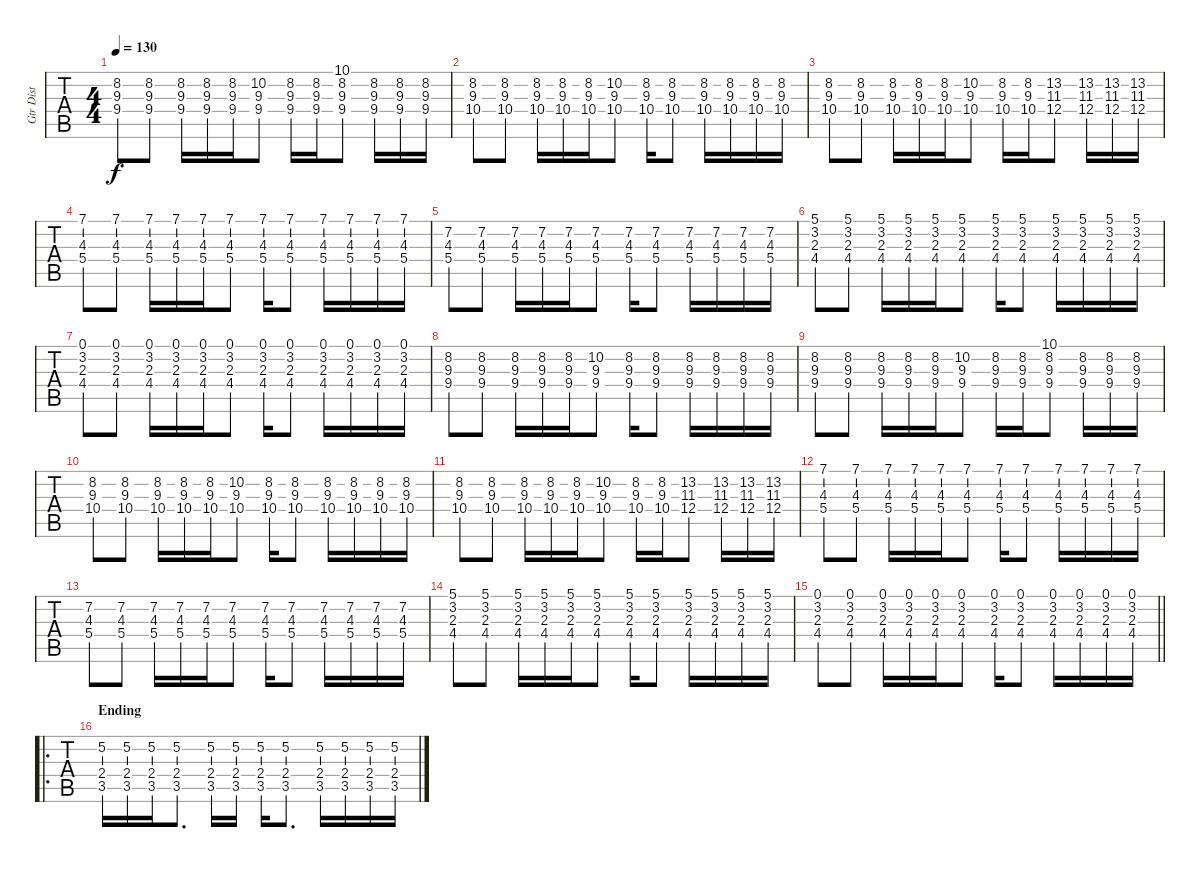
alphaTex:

\track ("Gtr Dist" "Gtr Dist") {instrument distortionguitar}
\staff {tabs}
\tuning (E4 B3 G3 D3 A2 D2) {hide}
\ts (4 4)
\tempo 130
\clef g2
\ks c
(8.2 9.3 9.4).8{dy f} (8.2 9.3 9.4).8 (8.2 9.3 9.4).16 (8.2 9.3 9.4).16 (8.2 9.3 9.4).16 (10.2 9.3 9.4).8 (8.2 9.3 9.4).16 (8.2 9.3 9.4).16 (10.1 8.2 9.3 9.4).8 (8.2 9.3 9.4).16 (8.2 9.3 9.4).16 (8.2 9.3 9.4).16 |
(8.2 9.3 10.4).8 (8.2 9.3 10.4).8 (8.2 9.3 10.4).16 (8.2 9.3 10.4).16 (8.2 9.3 10.4).16 (10.2 9.3 10.4).8 (8.2 9.3 10.4).16 (8.2 9.3 10.4).8 (8.2 9.3 10.4).16 (8.2 9.3 10.4).16 (8.2 9.3 10.4).16 (8.2 9.3 10.4).16 |
(8.2 9.3 10.4).8 (8.2 9.3 10.4).8 (8.2 9.3 10.4).16 (8.2 9.3 10.4).16 (8.2 9.3 10.4).16 (10.2 9.3 10.4).8 (8.2 9.3 10.4).16 (8.2 9.3 10.4).16 (13.2{ac} 11.3{ac} 12.4{ac}).8 (13.2 11.3 12.4).16 (13.2{ac} 11.3{ac} 12.4{ac}).16 (13.2 11.3 12.4).16 |
(7.1 4.3 5.4).8 (7.1 4.3 5.4).8 (7.1 4.3 5.4).16 (7.1 4.3 5.4).16 (7.1 4.3 5.4).16 (7.1 4.3 5.4).8 (7.1 4.3 5.4).16 (7.1 4.3 5.4).8 (7.1 4.3 5.4).16 (7.1 4.3 5.4).16 (7.1 4.3 5.4).16 (7.1 4.3 5.4).16 |
(7.2 4.3 5.4).8 (7.2 4.3 5.4).8 (7.2 4.3 5.4).16 (7.2 4.3 5.4).16 (7.2 4.3 5.4).16 (7.2 4.3 5.4).8 (7.2 4.3 5.4).16 (7.2 4.3 5.4).8 (7.2 4.3 5.4).16 (7.2 4.3 5.4).16 (7.2 4.3 5.4).16 (7.2 4.3 5.4).16 |
(5.1 3.2 2.3 4.4).8 (5.1 3.2 2.3 4.4).8 (5.1 3.2 2.3 4.4).16 (5.1 3.2 2.3 4.4).16 (5.1 3.2 2.3 4.4).16 (5.1 3.2 2.3 4.4).8 (5.1 3.2 2.3 4.4).16 (5.1 3.2 2.3 4.4).8 (5.1 3.2 2.3 4.4).16 (5.1 3.2 2.3 4.4).16 (5.1 3.2 2.3 4.4).16 (5.1 3.2 2.3 4.4).16 |
(0.1 3.2 2.3 4.4).8 (0.1 3.2 2.3 4.4).8 (0.1 3.2 2.3 4.4).16 (0.1 3.2 2.3 4.4).16 (0.1 3.2 2.3 4.4).16 (0.1 3.2 2.3 4.4).8 (0.1 3.2 2.3 4.4).16 (0.1 3.2 2.3 4.4).8 (0.1 3.2 2.3 4.4).16 (0.1 3.2 2.3 4.4).16 (0.1 3.2 2.3 4.4).16 (0.1 3.2 2.3 4.4).16 |
(8.2 9.3 9.4).8 (8.2 9.3 9.4).8 (8.2 9.3 9.4).16 (8.2 9.3 9.4).16 (8.2 9.3 9.4).16 (10.2 9.3 9.4).8 (8.2 9.3 9.4).16 (8.2 9.3 9.4).8 (8.2 9.3 9.4).16 (8.2 9.3 9.4).16 (8.2 9.3 9.4).16 (8.2 9.3 9.4).16 |
(8.2 9.3 9.4).8 (8.2 9.3 9.4).8 (8.2 9.3 9.4).16 (8.2 9.3 9.4).16 (8.2 9.3 9.4).16 (10.2 9.3 9.4).8 (8.2 9.3 9.4).16 (8.2 9.3 9.4).16 (10.1 8.2 9.3 9.4).8 (8.2 9.3 9.4).16 (8.2 9.3 9.4).16 (8.2 9.3 9.4).16 |
(8.2 9.3 10.4).8 (8.2 9.3 10.4).8 (8.2 9.3 10.4).16 (8.2 9.3 10.4).16 (8.2 9.3 10.4).16 (10.2 9.3 10.4).8 (8.2 9.3 10.4).16 (8.2 9.3 10.4).8 (8.2 9.3 10.4).16 (8.2 9.3 10.4).16 (8.2 9.3 10.4).16 (8.2 9.3 10.4).16 |
(8.2 9.3 10.4).8 (8.2 9.3 10.4).8 (8.2 9.3 10.4).16 (8.2 9.3 10.4).16 (8.2 9.3 10.4).16 (10.2 9.3 10.4).8 (8.2 9.3 10.4).16 (8.2 9.3 10.4).16 (13.2{ac} 11.3{ac} 12.4{ac}).8 (13.2 11.3 12.4).16 (13.2{ac} 11.3{ac} 12.4{ac}).16 (13.2 11.3 12.4).16 |
(7.1 4.3 5.4).8 (7.1 4.3 5.4).8 (7.1 4.3 5.4).16 (7.1 4.3 5.4).16 (7.1 4.3 5.4).16 (7.1 4.3 5.4).8 (7.1 4.3 5.4).16 (7.1 4.3 5.4).8 (7.1 4.3 5.4).16 (7.1 4.3 5.4).16 (7.1 4.3 5.4).16 (7.1 4.3 5.4).16 |
(7.2 4.3 5.4).8 (7.2 4.3 5.4).8 (7.2 4.3 5.4).16 (7.2 4.3 5.4).16 (7.2 4.3 5.4).16 (7.2 4.3 5.4).8 (7.2 4.3 5.4).16 (7.2 4.3 5.4).8 (7.2 4.3 5.4).16 (7.2 4.3 5.4).16 (7.2 4.3 5.4).16 (7.2 4.3 5.4).16 |
(5.1 3.2 2.3 4.4).8 (5.1 3.2 2.3 4.4).8 (5.1 3.2 2.3 4.4).16 (5.1 3.2 2.3 4.4).16 (5.1 3.2 2.3 4.4).16 (5.1 3.2 2.3 4.4).8 (5.1 3.2 2.3 4.4).16 (5.1 3.2 2.3 4.4).8 (5.1 3.2 2.3 4.4).16 (5.1 3.2 2.3 4.4).16 (5.1 3.2 2.3 4.4).16 (5.1 3.2 2.3 4.4).16 |
\barLineRight lightlight
(0.1 3.2 2.3 4.4).8 (0.1 3.2 2.3 4.4).8 (0.1 3.2 2.3 4.4).16 (0.1 3.2 2.3 4.4).16 (0.1 3.2 2.3 4.4).16 (0.1 3.2 2.3 4.4).8 (0.1 3.2 2.3 4.4).16 (0.1 3.2 2.3 4.4).8 (0.1 3.2 2.3 4.4).16 (0.1 3.2 2.3 4.4).16 (0.1 3.2 2.3 4.4).16 (0.1 3.2 2.3 4.4).16 |
\ro
\section ("" "Ending")
(5.2 2.4 3.5).16 (5.2 2.4 3.5).16 (5.2 2.4 3.5).16 (5.2 2.4 3.5).8{d} (5.2 2.4 3.5).16 (5.2 2.4 3.5).16 (5.2 2.4 3.5).16 (5.2 2.4 3.5).8{d} (5.2 2.4 3.5).16 (5.2 2.4 3.5).16 (5.2 2.4 3.5).16 (5.2 2.4 3.5).16
